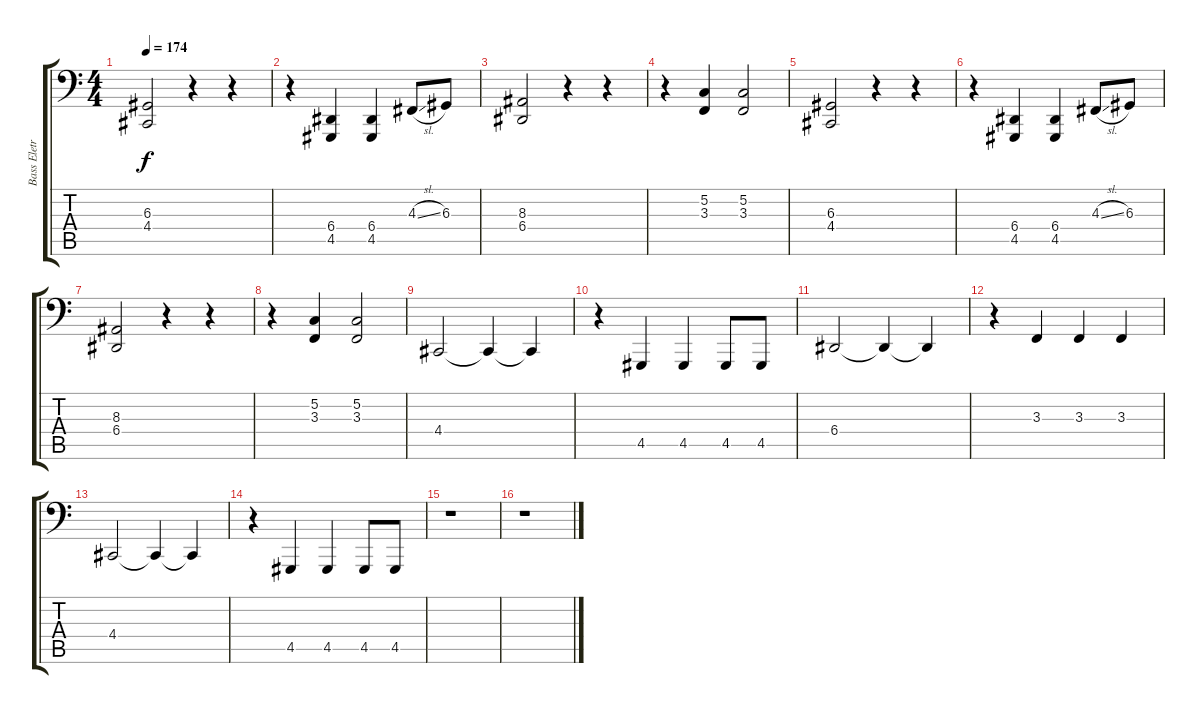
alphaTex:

\track ("Bass Eletronic Effect" "Bass Eletr") {instrument synthbrass1}
\staff {score tabs}
\tuning (C3 G2 D2 A1 E1 B0) {hide}
\ts (4 4)
\tempo 174
\clef f4
\ks c
(6.3 4.4).2{dy f} r.4 r.4 |
r.4 (6.4 4.5).4 (6.4 4.5).4 4.3{sl}.8 6.3.8 |
(8.3 6.4).2 r.4 r.4 |
r.4 (5.2 3.3).4 (5.2 3.3).2 |
(6.3 4.4).2 r.4 r.4 |
r.4 (6.4 4.5).4 (6.4 4.5).4 4.3{sl}.8 6.3.8 |
(8.3 6.4).2 r.4 r.4 |
r.4 (5.2 3.3).4 (5.2 3.3).2 |
4.4.2 4.4{t}.4 4.4{t}.4 |
r.4 4.5.4 4.5.4 4.5.8 4.5.8 |
6.4.2 6.4{t}.4 6.4{t}.4 |
r.4 3.3.4 3.3.4 3.3.4 |
4.4.2 4.4{t}.4 4.4{t}.4 |
r.4 4.5.4 4.5.4 4.5.8 4.5.8 |
r.1 |
r.1
